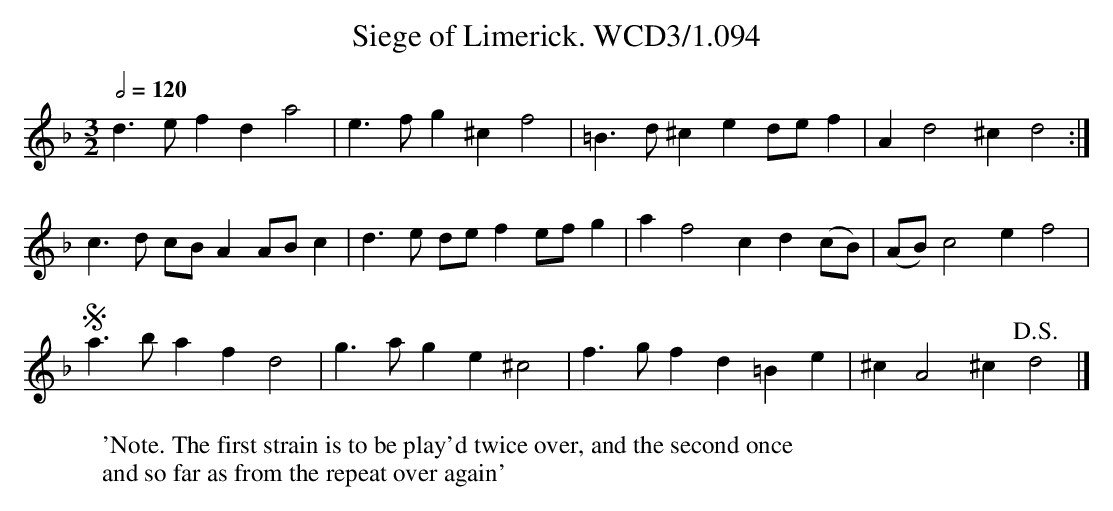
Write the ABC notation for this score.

X:1
T:Siege of Limerick. WCD3/1.094
M:3/2
L:1/4
Q:1/2=120
W:'Note. The first strain is to be play'd twice over, and the second once
W: and so far as from the repeat over again'
K:Dm
d3/e/f da2|e3/f/g ^cf2|=B3/d/^c ed/e/f|Ad2 ^cd2:|
c3/d/ c/B/ AA/B/c|d3/e/ d/e/ fe/f/g|\
a f2c d(c/B/)|(A/B/) c2 e f2|
!segno!a3/b/ af d2|g3/a/ ge ^c2|f3/g/ fd =Be|^c A2 ^c !D.S.!d2|]
